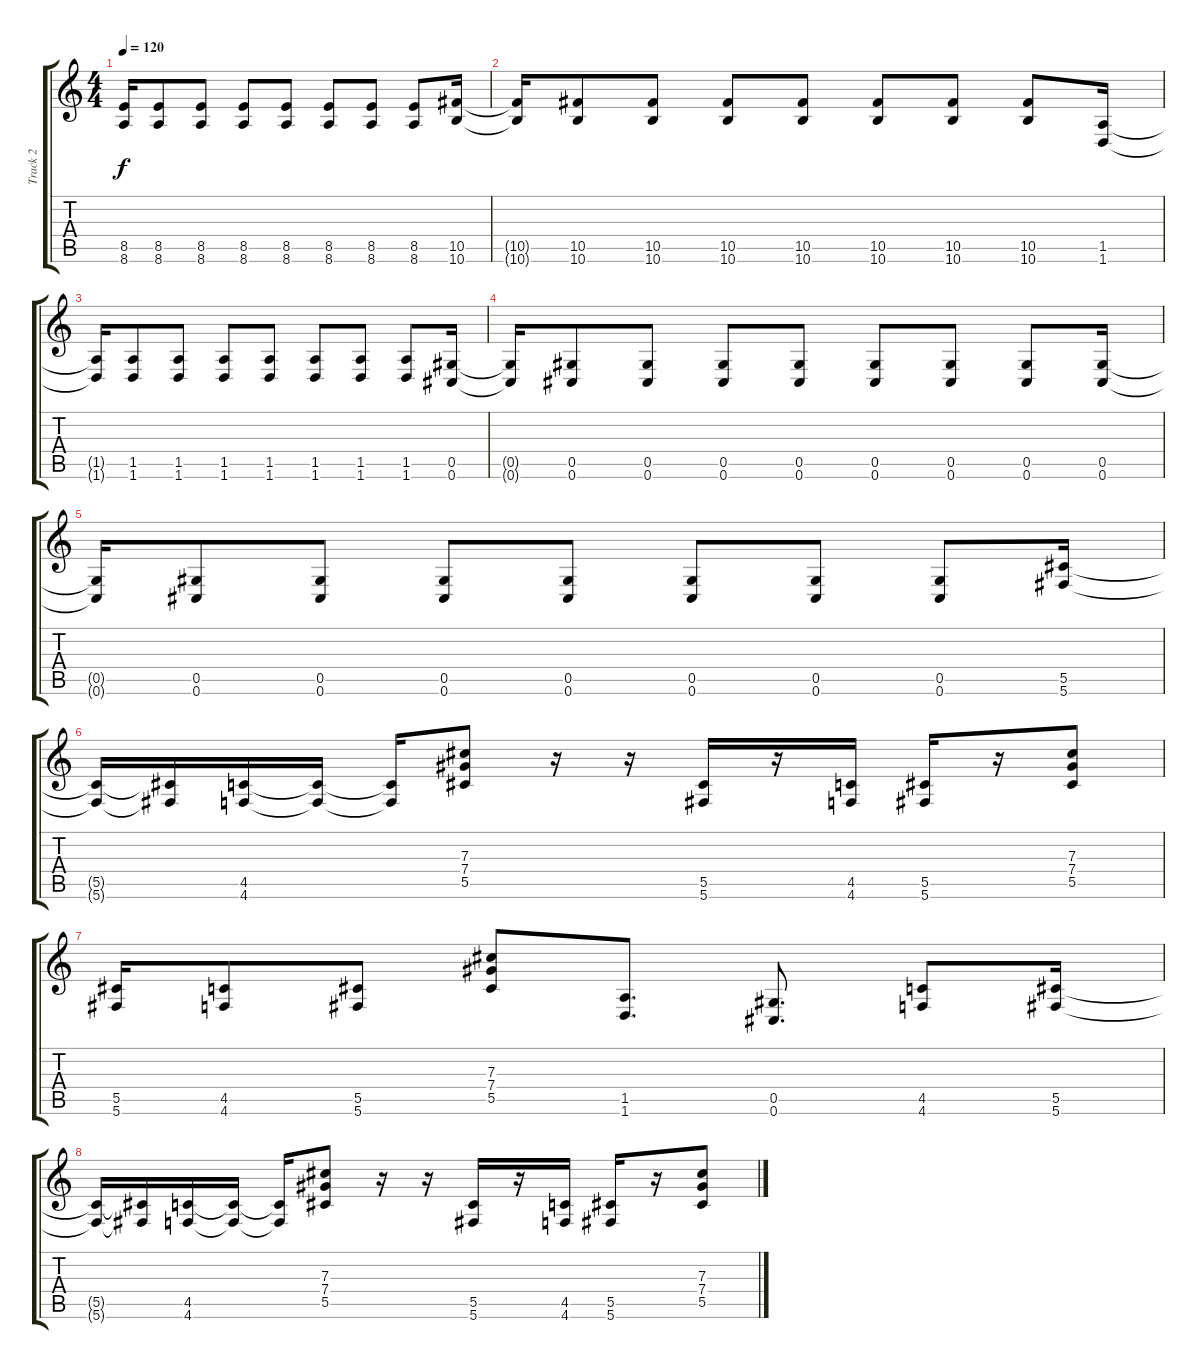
\track ("Track 2" "Track 2") {instrument distortionguitar}
\staff {score tabs}
\tuning (Eb4 Bb3 Gb3 Db3 Ab2 Db2) {hide}
\ts (4 4)
\tempo 120
\clef g2
\ks c
(8.5{t} 8.6{t}).16{dy f} (8.5 8.6).8 (8.5 8.6).8 (8.5 8.6).8 (8.5 8.6).8 (8.5 8.6).8 (8.5 8.6).8 (8.5 8.6).8 (10.5 10.6).16 |
(10.5{t} 10.6{t}).16 (10.5 10.6).8 (10.5 10.6).8 (10.5 10.6).8 (10.5 10.6).8 (10.5 10.6).8 (10.5 10.6).8 (10.5 10.6).8 (1.5 1.6).16 |
(1.5{t} 1.6{t}).16 (1.5 1.6).8 (1.5 1.6).8 (1.5 1.6).8 (1.5 1.6).8 (1.5 1.6).8 (1.5 1.6).8 (1.5 1.6).8 (0.5 0.6).16 |
(0.5{t} 0.6{t}).16 (0.5 0.6).8 (0.5 0.6).8 (0.5 0.6).8 (0.5 0.6).8 (0.5 0.6).8 (0.5 0.6).8 (0.5 0.6).8 (0.5 0.6).16 |
(0.5{t} 0.6{t}).16 (0.5 0.6).8 (0.5 0.6).8 (0.5 0.6).8 (0.5 0.6).8 (0.5 0.6).8 (0.5 0.6).8 (0.5 0.6).8 (5.5 5.6).16 |
(5.5{t} 5.6{t}).16 (5.5{t} 5.6{t}).16 (4.5 4.6).16 (4.5{t} 4.6{t}).16 (4.5{t} 4.6{t}).16 (7.3 7.4 5.5).8 r.16 r.16 (5.5 5.6).16 r.16 (4.5 4.6).16 (5.5 5.6).16 r.16 (7.3 7.4 5.5).8 |
(5.5 5.6).16 (4.5 4.6).8 (5.5 5.6).8 (7.3 7.4 5.5).8 (1.5 1.6).8{d} (0.5 0.6).8{d} (4.5 4.6).8 (5.5 5.6).16 |
(5.5{t} 5.6{t}).16 (5.5{t} 5.6{t}).16 (4.5 4.6).16 (4.5{t} 4.6{t}).16 (4.5{t} 4.6{t}).16 (7.3 7.4 5.5).8 r.16 r.16 (5.5 5.6).16 r.16 (4.5 4.6).16 (5.5 5.6).16 r.16 (7.3 7.4 5.5).8
